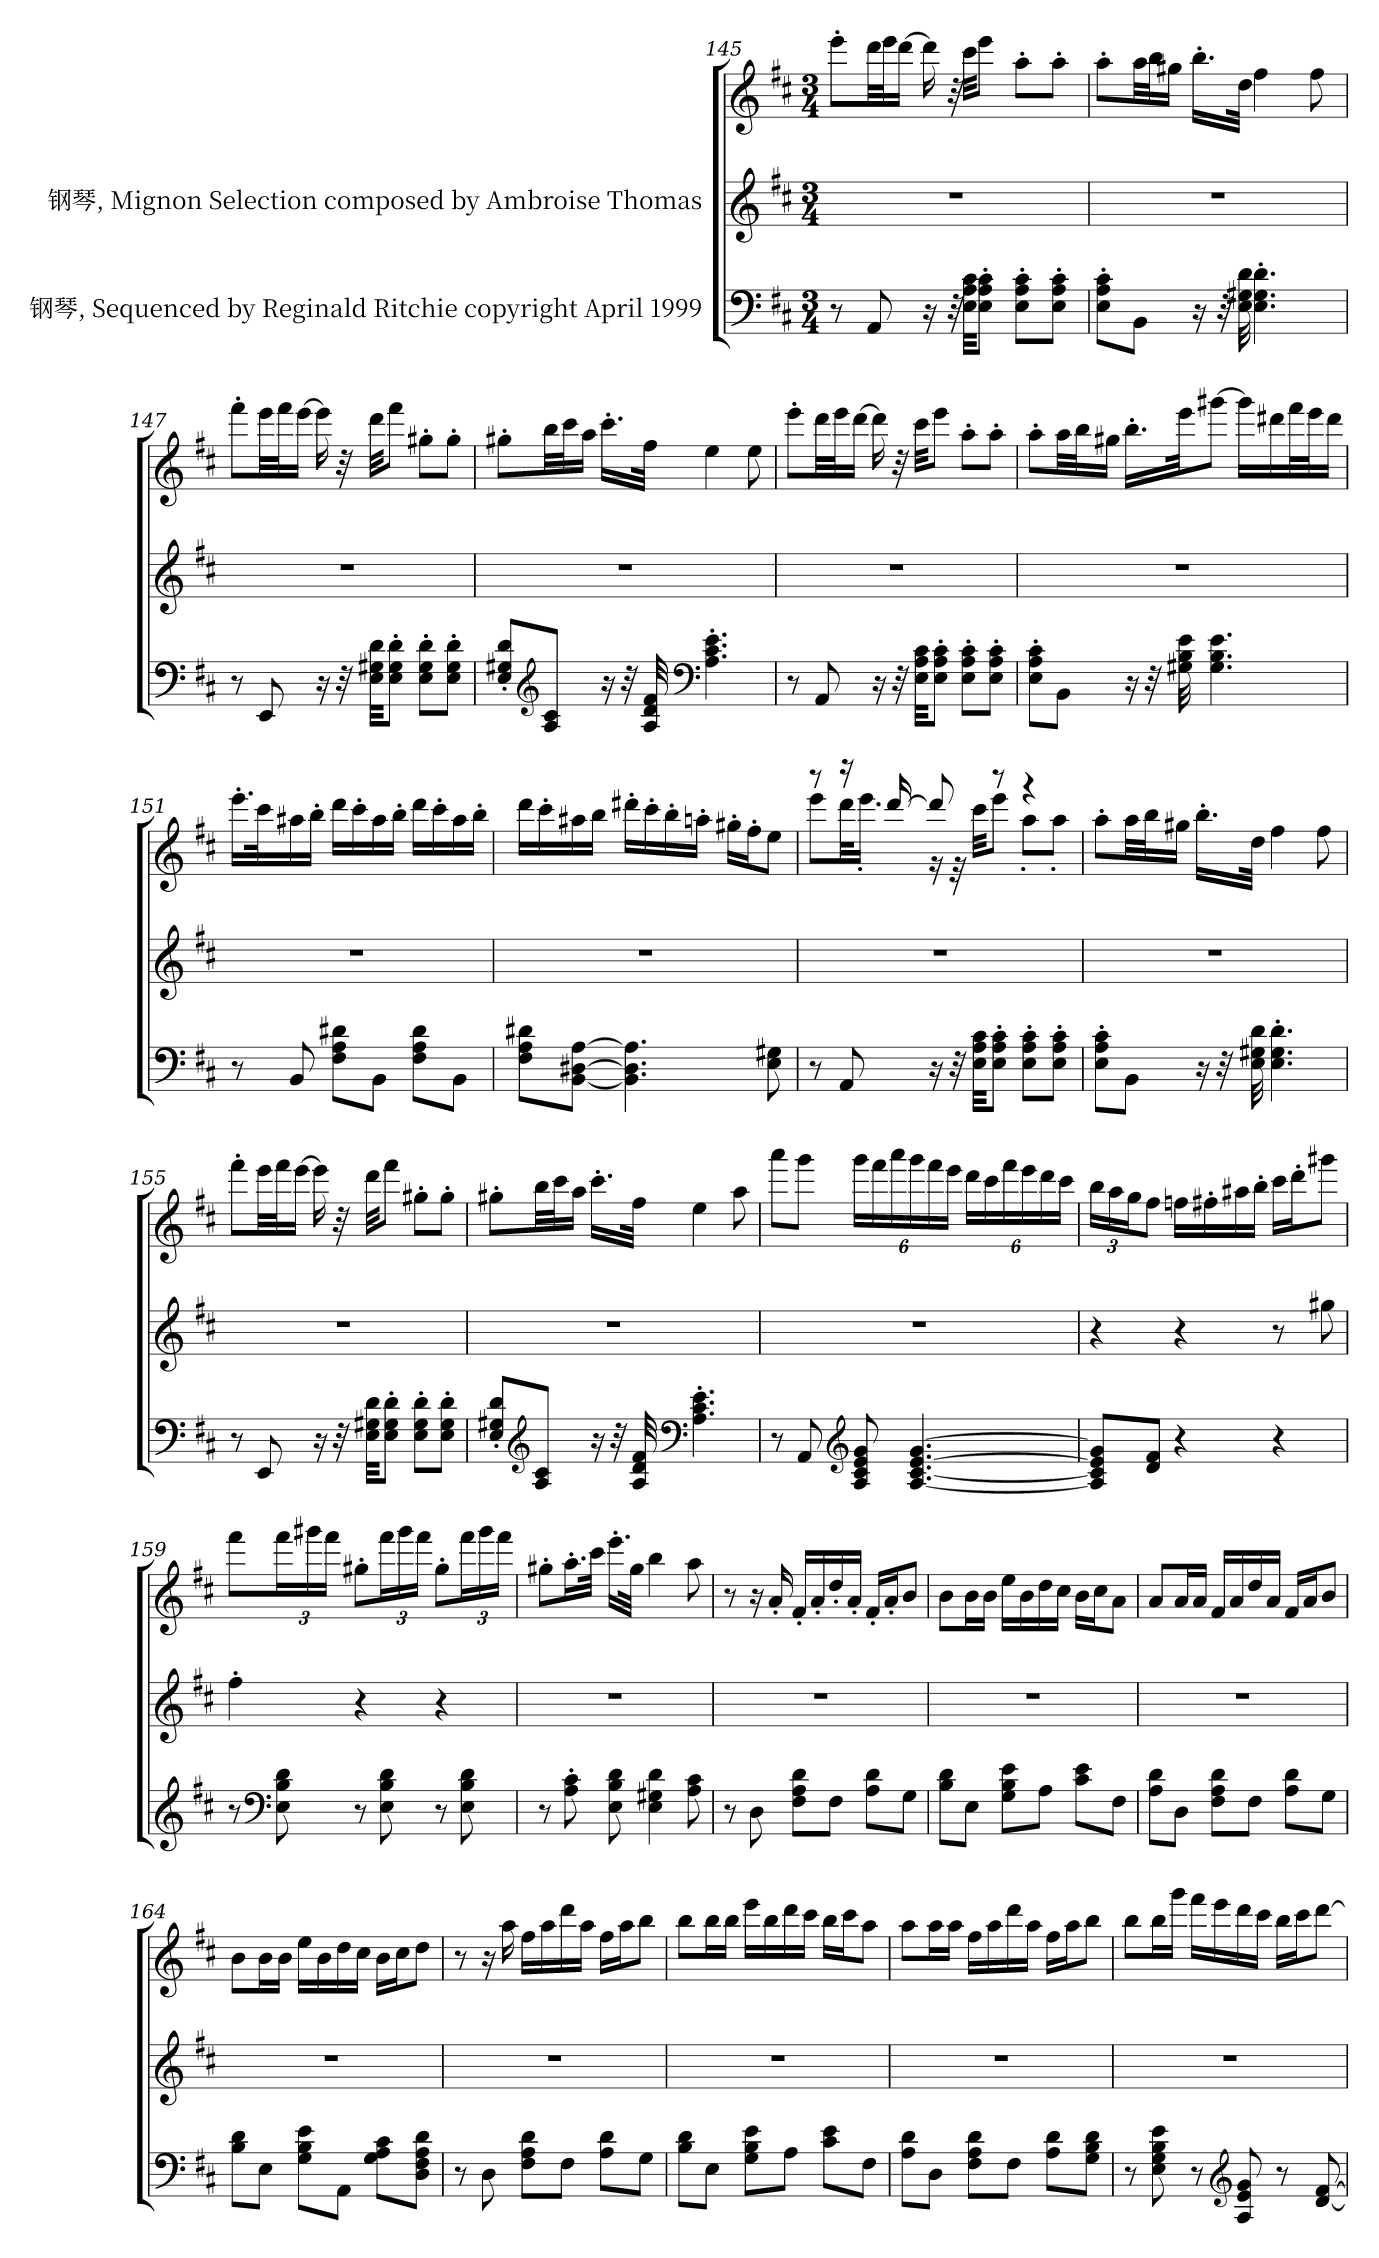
**kern	**kern	**kern
*part2	*part1	*part1
*staff3	*staff2	*staff1
*I"钢琴, Sequenced by Reginald Ritchie copyright April 1999	*I"钢琴, Mignon Selection composed by Ambroise Thomas	*
!!LO:PB:g=z
*clefF4	*clefG2	*clefG2
*k[f#c#]	*k[f#c#]	*k[f#c#]
*M3/4	*M3/4	*M3/4
=145	=145	=145
8r	2.r	8eee'\L
8AA/	.	32ddd\LL
.	.	32eee\J
.	.	[16ddd\JJ
16r	.	16ddd\]
32r	.	32r
32E\ 32A\ 32c#\KKL	.	32ccc#\KKL
8E\' 8A\' 8c#\'J	.	8eee\J
8E\' 8A\' 8c#\'L	.	8aa'\L
8E\' 8A\' 8c#\'J	.	8aa'\J
=146	=146	=146
8E\' 8A\' 8c#\'L	2.r	8aa'\L
8BB\J	.	32aa\LL
.	.	32bb\J
.	.	16gg#X\JJ
16r	.	16.bb'\LL
32r	.	.
32E\ 32G#X\ 32d\	.	32dd\JJk
4.E\' 4.G#\' 4.d\'	.	4ff#\
.	.	8ff#\
=147	=147	=147
8r	2.r	8fff#'\L
8EE/	.	32eee\LL
.	.	32fff#\J
.	.	[16eee\JJ
16r	.	16eee\]
32r	.	32r
32E\ 32G#X\ 32d\KKL	.	32ddd\KKL
8E\' 8G#\' 8d\'J	.	8fff#\J
8E\' 8G#\' 8d\'L	.	8gg#X'\L
8E\' 8G#\' 8d\'J	.	8gg#'\J
!!LO:LB:g=z
=148	=148	=148
8E/' 8G#X/' 8d/'L	2.r	8gg#X'\L
*clefG2	*	*
8A/ 8c#/J	.	32bb\LL
.	.	32ccc#\J
.	.	16aa\JJ
16r	.	16.ccc#'\LL
32r	.	.
32A/ 32d/ 32f#/	.	32ff#\JJk
*clefF4	*	*
4.A\' 4.c#\' 4.e\'	.	4ee\
.	.	8ee\
=149	=149	=149
8r	2.r	8eee'\L
8AA/	.	32ddd\LL
.	.	32eee\J
.	.	[16ddd\JJ
16r	.	16ddd\]
32r	.	32r
32E\ 32A\ 32c#\KKL	.	32ccc#\KKL
8E\' 8A\' 8c#\'J	.	8eee\J
8E\' 8A\' 8c#\'L	.	8aa'\L
8E\' 8A\' 8c#\'J	.	8aa'\J
!!LO:LB:g=z
=150	=150	=150
8E\' 8A\' 8c#\'L	2.r	8aa'\L
8BB\J	.	32aa\LL
.	.	32bb\J
.	.	16gg#X\JJ
16r	.	16.bb'\LL
32r	.	.
32G#X\ 32B\ 32e\	.	32eee\JK
4.G#\ 4.B\ 4.e\	.	[8ggg#X\J
.	.	16ggg#\LL]
.	.	16ddd#X\
.	.	32fff#\L
.	.	32eee\J
.	.	16ddd#\JJ
=151	=151	=151
8r	2.r	16.eee'\LL
.	.	32ccc#\K
8BB/	.	16aa#X\
.	.	16bb'\JJ
8F#\ 8A\ 8d#X\L	.	16ddd\LL
.	.	16ccc#'\
8BB\J	.	16aa#\
.	.	16bb'\JJ
8F#\ 8A\ 8d#\L	.	16ddd\LL
.	.	16ccc#'\
8BB\J	.	16aa#\
.	.	16bb'\JJ
!!LO:LB:g=z
=152	=152	=152
8F#\ 8A\ 8d#X\L	2.r	16ddd\LL
.	.	16ccc#'\
[8BB\ [8D#X\ [8A\J	.	16aa#X\
.	.	16bb\JJ
4.BB\] 4.D#\] 4.A\]	.	16ddd#X'\LL
.	.	16ccc#'\
.	.	16bb'\
.	.	16aan'\JJ
.	.	16gg#X'\LL
.	.	16ff#'\J
8E\ 8G#X\	.	8ee\J
=153	=153	=153
*	*	*^
8r	2.r	8r	8eee\L
8AA/	.	16r	32ddd\KL
.	.	.	16.eee'\JJ
.	.	[16ddd/	.
16r	.	8ddd/]	16r
32r	.	.	32r
32E\ 32A\ 32c#\KKL	.	.	32ccc#\KKL
8E\' 8A\' 8c#\'J	.	8r	8eee\J
8E\' 8A\' 8c#\'L	.	4r	8aa'\L
8E\' 8A\' 8c#\'J	.	.	8aa'\J
*	*	*v	*v
!!LO:PB:g=z
=154	=154	=154
8E\' 8A\' 8c#\'L	2.r	8aa'\L
8BB\J	.	32aa\LL
.	.	32bb\J
.	.	16gg#X\JJ
16r	.	16.bb'\LL
32r	.	.
32E\ 32G#X\ 32d\	.	32dd\JJk
4.E\' 4.G#\' 4.d\'	.	4ff#\
.	.	8ff#\
=155	=155	=155
8r	2.r	8fff#'\L
8EE/	.	32eee\LL
.	.	32fff#\J
.	.	[16eee\JJ
16r	.	16eee\]
32r	.	32r
32E\ 32G#X\ 32d\KKL	.	32ddd\KKL
8E\' 8G#\' 8d\'J	.	8fff#\J
8E\' 8G#\' 8d\'L	.	8gg#X'\L
8E\' 8G#\' 8d\'J	.	8gg#'\J
=156	=156	=156
8E/' 8G#X/' 8d/'L	2.r	8gg#X'\L
*clefG2	*	*
8A/ 8c#/J	.	32bb\LL
.	.	32ccc#\J
.	.	16aa\JJ
16r	.	16.ccc#'\LL
32r	.	.
32A/ 32d/ 32f#/	.	32ff#\JJk
*clefF4	*	*
4.A\' 4.c#\' 4.e\'	.	4ee\
.	.	8aa\
!!LO:LB:g=z
=157	=157	=157
8r	2.r	8aaa\L
8AA/	.	8ggg\J
*clefG2	*	*
*	*	*Xbrackettup
8A/ 8c#/ 8e/ 8g/	.	24ggg\LL
.	.	24fff#\
.	.	24aaa\
[4.A/ [4.c#/ [4.e/ [4.g/	.	24ggg\
.	.	24fff#\
.	.	24eee\JJ
.	.	24ddd\LL
.	.	24ccc#\
.	.	24fff#\
.	.	24eee\
.	.	24ddd\
.	.	24ccc#\JJ
=158	=158	=158
8A/] 8c#/] 8e/] 8g/]L	4r	24bb\LL
.	.	24aa\
.	.	24gg\J
8d/ 8f#/J	.	8ff#\J
4r	4r	16ffn\LL
.	.	16ff#X'\
.	.	16aa#X\
.	.	16bb'\JJ
4r	8r	16ccc#\LL
.	.	16ddd'\J
.	8gg#X\	8ggg#X\J
!!LO:LB:g=z
=159	=159	=159
8r	4ff#'\	8fff#\L
*clefF4	*	*
8E\ 8B\ 8d\	.	24fff#\L
.	.	24ggg#X\
.	.	24fff#\JJ
8r	4r	8gg#X'\L
8E\ 8B\ 8d\	.	24fff#\L
.	.	24ggg#\
.	.	24fff#\JJ
8r	4r	8gg#'\L
8E\ 8B\ 8d\	.	24fff#\L
.	.	24ggg#\
.	.	24fff#\JJ
=160	=160	=160
8r	2.r	8gg#X'\L
8A\' 8c#\'	.	16.aa'\L
.	.	32ccc#\JJk
8E\ 8B\ 8d\	.	16.eee'\LL
.	.	32gg#\JJk
4E\ 4G#X\ 4d\	.	4bb\
8A\ 8c#\	.	8aa\
=161	=161	=161
8r	2.r	8r
8D\	.	16r
.	.	16a'/
8F#\ 8A\ 8d\L	.	16f#'/LL
.	.	16a'/
8F#\J	.	16dd'/
.	.	16a'/JJ
8A\ 8d\L	.	16f#'/LL
.	.	16a'/J
8G\J	.	8b/J
!!LO:LB:g=z
=162	=162	=162
8B\ 8d\L	2.r	8b\L
8E\J	.	16b\L
.	.	16b\JJ
8G\ 8B\ 8e\L	.	16ee\LL
.	.	16b\
8A\J	.	16dd\
.	.	16cc#\JJ
8c#\ 8e\L	.	16b\LL
.	.	16cc#\J
8F#\J	.	8a\J
=163	=163	=163
8A\ 8d\L	2.r	8a/L
8D\J	.	16a/L
.	.	16a/JJ
8F#\ 8A\ 8d\L	.	16f#/LL
.	.	16a/
8F#\J	.	16dd/
.	.	16a/JJ
8A\ 8d\L	.	16f#/LL
.	.	16a/J
8G\J	.	8b/J
=164	=164	=164
8B\ 8d\L	2.r	8b\L
8E\J	.	16b\L
.	.	16b\JJ
8G\ 8B\ 8e\L	.	16ee\LL
.	.	16b\
8AA\J	.	16dd\
.	.	16cc#\JJ
8G\ 8A\ 8c#\L	.	16b\LL
.	.	16cc#\J
8D\ 8F#\ 8A\ 8d\J	.	8dd\J
=165	=165	=165
8r	2.r	8r
8D\	.	16r
.	.	16aa\
8F#\ 8A\ 8d\L	.	16ff#\LL
.	.	16aa\
8F#\J	.	16ddd\
.	.	16aa\JJ
8A\ 8d\L	.	16ff#\LL
.	.	16aa\J
8G\J	.	8bb\J
!!LO:PB:g=z
=166	=166	=166
8B\ 8d\L	2.r	8bb\L
8E\J	.	16bb\L
.	.	16bb\JJ
8G\ 8B\ 8e\L	.	16eee\LL
.	.	16bb\
8A\J	.	16ddd\
.	.	16ccc#\JJ
8c#\ 8e\L	.	16bb\LL
.	.	16ccc#\J
8F#\J	.	8aa\J
=167	=167	=167
8A\ 8d\L	2.r	8aa\L
8D\J	.	16aa\L
.	.	16aa\JJ
8F#\ 8A\ 8d\L	.	16ff#\LL
.	.	16aa\
8F#\J	.	16ddd\
.	.	16aa\JJ
8A\ 8d\L	.	16ff#\LL
.	.	16aa\J
8G\ 8B\ 8d\J	.	8bb\J
=168	=168	=168
8r	2.r	8bb\L
8E\ 8G\ 8B\ 8e\	.	16bb\L
.	.	16ggg\JJ
8r	.	16fff#\LL
.	.	16eee\
*clefG2	*	*
8A/ 8e/ 8g/	.	16ddd\
.	.	16ccc#\JJ
8r	.	16bb\LL
.	.	16ccc#\J
[8d/ [8f#/	.	[8ddd\J
=	=	=
*-	*-	*-
